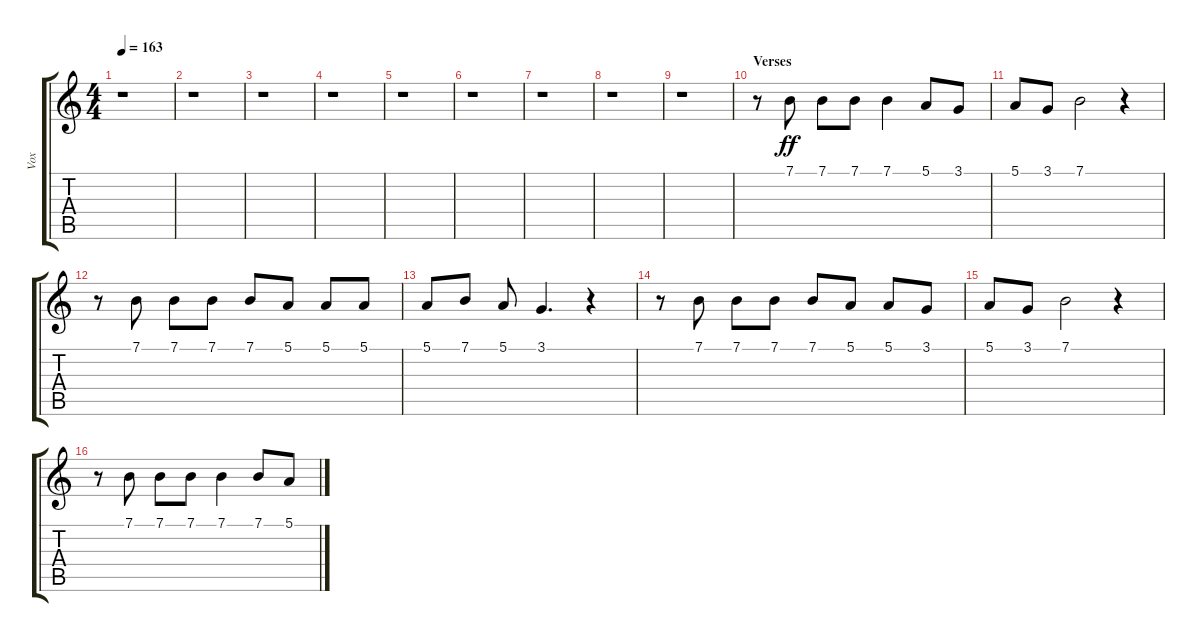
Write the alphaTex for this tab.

\track ("Vox" "Vox") {instrument voiceoohs}
\staff {score tabs}
\tuning (E4 B3 G3 D3 A2 E2) {hide}
\ts (4 4)
\tempo 163
\clef g2
\ks c
r.1{dy ff} |
r.1 |
r.1 |
r.1 |
r.1 |
r.1 |
r.1 |
r.1 |
r.1 |
\section ("" "Verses")
r.8 7.1.8 7.1.8 7.1.8 7.1.4 5.1.8 3.1.8 |
5.1.8 3.1.8 7.1.2 r.4 |
r.8 7.1.8 7.1.8 7.1.8 7.1.8 5.1.8 5.1.8 5.1.8 |
5.1.8 7.1.8 5.1.8 3.1.4{d} r.4 |
r.8 7.1.8 7.1.8 7.1.8 7.1.8 5.1.8 5.1.8 3.1.8 |
5.1.8 3.1.8 7.1.2 r.4 |
r.8 7.1.8 7.1.8 7.1.8 7.1.4 7.1.8 5.1.8
